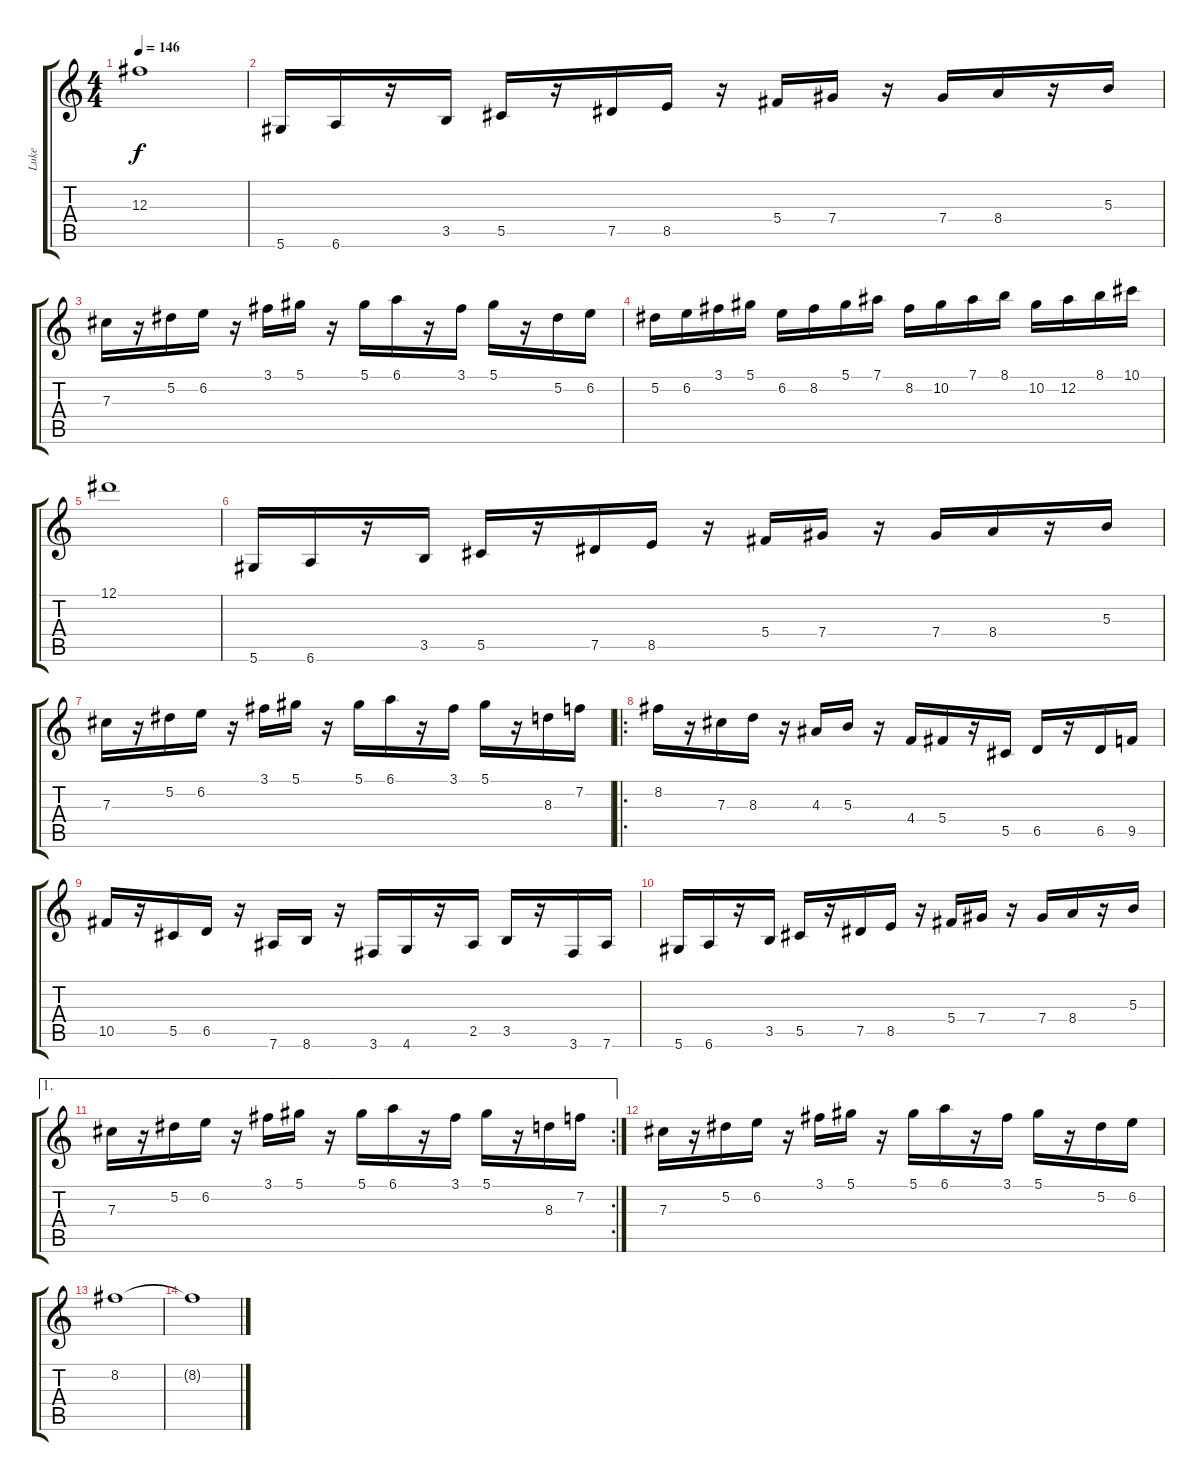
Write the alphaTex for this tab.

\track ("Luke" "Luke") {instrument overdrivenguitar}
\staff {score tabs}
\tuning (Eb4 Bb3 Gb3 Db3 Ab2 Eb2) {hide}
\ts (4 4)
\tempo 146
\clef g2
\ks c
12.3.1{dy f} |
5.6.16 6.6.16 r.16 3.5.16 5.5.16 r.16 7.5.16 8.5.16 r.16 5.4.16 7.4.16 r.16 7.4.16 8.4.16 r.16 5.3.16 |
7.3.16 r.16 5.2.16 6.2.16 r.16 3.1.16 5.1.16 r.16 5.1.16 6.1.16 r.16 3.1.16 5.1.16 r.16 5.2.16 6.2.16 |
5.2.16 6.2.16 3.1.16 5.1.16 6.2.16 8.2.16 5.1.16 7.1.16 8.2.16 10.2.16 7.1.16 8.1.16 10.2.16 12.2.16 8.1.16 10.1.16 |
12.1.1 |
5.6.16 6.6.16 r.16 3.5.16 5.5.16 r.16 7.5.16 8.5.16 r.16 5.4.16 7.4.16 r.16 7.4.16 8.4.16 r.16 5.3.16 |
7.3.16 r.16 5.2.16 6.2.16 r.16 3.1.16 5.1.16 r.16 5.1.16 6.1.16 r.16 3.1.16 5.1.16 r.16 8.3.16 7.2.16 |
\ro
8.2.16 r.16 7.3.16 8.3.16 r.16 4.3.16 5.3.16 r.16 4.4.16 5.4.16 r.16 5.5.16 6.5.16 r.16 6.5.16 9.5.16 |
10.5.16 r.16 5.5.16 6.5.16 r.16 7.6.16 8.6.16 r.16 3.6.16 4.6.16 r.16 2.5.16 3.5.16 r.16 3.6.16 7.6.16 |
5.6.16 6.6.16 r.16 3.5.16 5.5.16 r.16 7.5.16 8.5.16 r.16 5.4.16 7.4.16 r.16 7.4.16 8.4.16 r.16 5.3.16 |
\ae 1
\rc 2
7.3.16 r.16 5.2.16 6.2.16 r.16 3.1.16 5.1.16 r.16 5.1.16 6.1.16 r.16 3.1.16 5.1.16 r.16 8.3.16 7.2.16 |
7.3.16 r.16 5.2.16 6.2.16 r.16 3.1.16 5.1.16 r.16 5.1.16 6.1.16 r.16 3.1.16 5.1.16 r.16 5.2.16 6.2.16 |
8.2.1 |
8.2{t}.1
